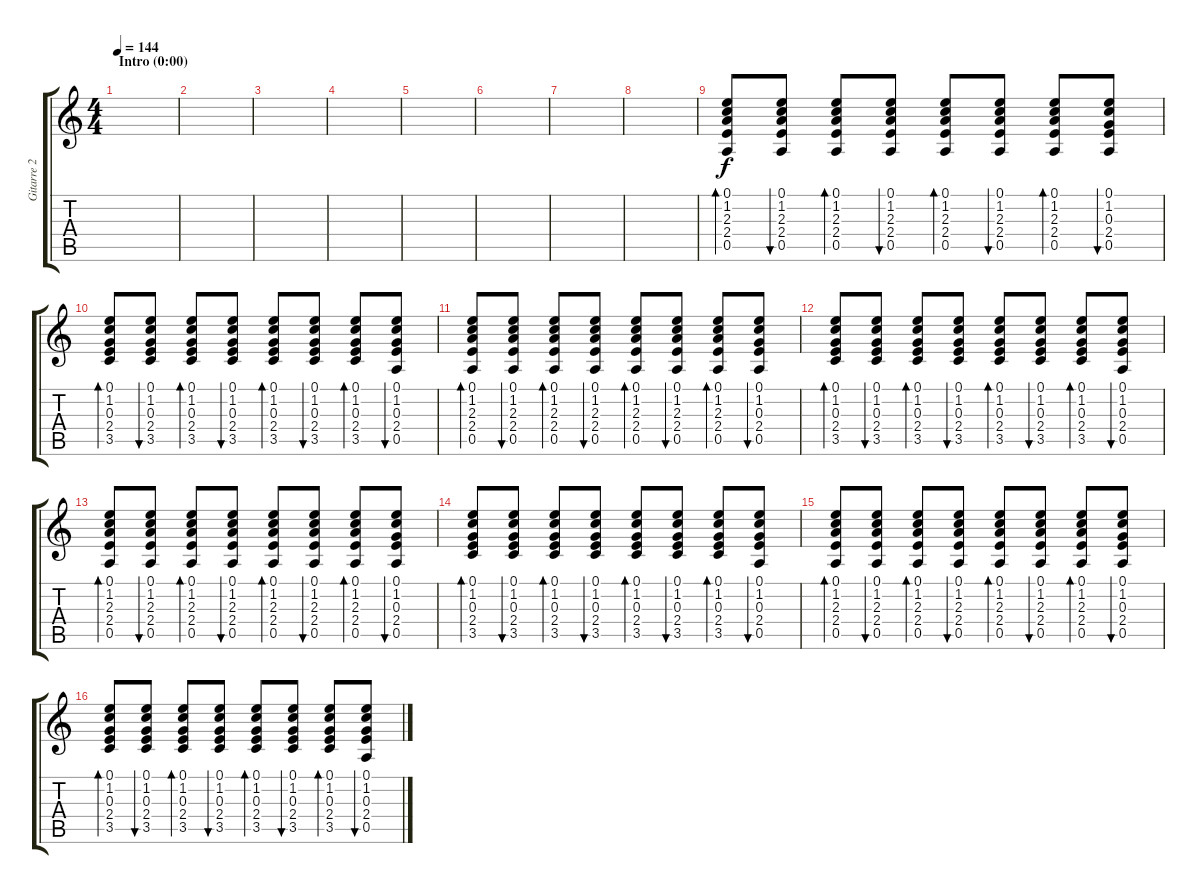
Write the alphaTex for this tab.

\track ("Gitarre 2" "Gitarre 2") {instrument electricguitarjazz}
\staff {score tabs}
\tuning (E4 B3 G3 D3 A2 E2) {hide}
\ts (4 4)
\section ("" "Intro (0:00)")
\tempo 144
\clef g2
\ks c
|
|
|
|
|
|
|
|
(0.1 1.2 2.3 2.4 0.5).8{bd 60} (0.1 1.2 2.3 2.4 0.5).8{bu 60} (0.1 1.2 2.3 2.4 0.5).8{bd 60} (0.1 1.2 2.3 2.4 0.5).8{bu 60} (0.1 1.2 2.3 2.4 0.5).8{bd 60} (0.1 1.2 2.3 2.4 0.5).8{bu 60} (0.1 1.2 2.3 2.4 0.5).8{bd 60} (0.1 1.2 0.3 2.4 0.5).8{bu 60} |
(0.1 1.2 0.3 2.4 3.5).8{bd 60} (0.1 1.2 0.3 2.4 3.5).8{bu 60} (0.1 1.2 0.3 2.4 3.5).8{bd 60} (0.1 1.2 0.3 2.4 3.5).8{bu 60} (0.1 1.2 0.3 2.4 3.5).8{bd 60} (0.1 1.2 0.3 2.4 3.5).8{bu 60} (0.1 1.2 0.3 2.4 3.5).8{bd 60} (0.1 1.2 0.3 2.4 0.5).8{bu 60} |
(0.1 1.2 2.3 2.4 0.5).8{bd 60} (0.1 1.2 2.3 2.4 0.5).8{bu 60} (0.1 1.2 2.3 2.4 0.5).8{bd 60} (0.1 1.2 2.3 2.4 0.5).8{bu 60} (0.1 1.2 2.3 2.4 0.5).8{bd 60} (0.1 1.2 2.3 2.4 0.5).8{bu 60} (0.1 1.2 2.3 2.4 0.5).8{bd 60} (0.1 1.2 0.3 2.4 0.5).8{bu 60} |
(0.1 1.2 0.3 2.4 3.5).8{bd 60} (0.1 1.2 0.3 2.4 3.5).8{bu 60} (0.1 1.2 0.3 2.4 3.5).8{bd 60} (0.1 1.2 0.3 2.4 3.5).8{bu 60} (0.1 1.2 0.3 2.4 3.5).8{bd 60} (0.1 1.2 0.3 2.4 3.5).8{bu 60} (0.1 1.2 0.3 2.4 3.5).8{bd 60} (0.1 1.2 0.3 2.4 0.5).8{bu 60} |
(0.1 1.2 2.3 2.4 0.5).8{bd 60} (0.1 1.2 2.3 2.4 0.5).8{bu 60} (0.1 1.2 2.3 2.4 0.5).8{bd 60} (0.1 1.2 2.3 2.4 0.5).8{bu 60} (0.1 1.2 2.3 2.4 0.5).8{bd 60} (0.1 1.2 2.3 2.4 0.5).8{bu 60} (0.1 1.2 2.3 2.4 0.5).8{bd 60} (0.1 1.2 0.3 2.4 0.5).8{bu 60} |
(0.1 1.2 0.3 2.4 3.5).8{bd 60} (0.1 1.2 0.3 2.4 3.5).8{bu 60} (0.1 1.2 0.3 2.4 3.5).8{bd 60} (0.1 1.2 0.3 2.4 3.5).8{bu 60} (0.1 1.2 0.3 2.4 3.5).8{bd 60} (0.1 1.2 0.3 2.4 3.5).8{bu 60} (0.1 1.2 0.3 2.4 3.5).8{bd 60} (0.1 1.2 0.3 2.4 0.5).8{bu 60} |
(0.1 1.2 2.3 2.4 0.5).8{bd 60} (0.1 1.2 2.3 2.4 0.5).8{bu 60} (0.1 1.2 2.3 2.4 0.5).8{bd 60} (0.1 1.2 2.3 2.4 0.5).8{bu 60} (0.1 1.2 2.3 2.4 0.5).8{bd 60} (0.1 1.2 2.3 2.4 0.5).8{bu 60} (0.1 1.2 2.3 2.4 0.5).8{bd 60} (0.1 1.2 0.3 2.4 0.5).8{bu 60} |
(0.1 1.2 0.3 2.4 3.5).8{bd 60} (0.1 1.2 0.3 2.4 3.5).8{bu 60} (0.1 1.2 0.3 2.4 3.5).8{bd 60} (0.1 1.2 0.3 2.4 3.5).8{bu 60} (0.1 1.2 0.3 2.4 3.5).8{bd 60} (0.1 1.2 0.3 2.4 3.5).8{bu 60} (0.1 1.2 0.3 2.4 3.5).8{bd 60} (0.1 1.2 0.3 2.4 0.5).8{bu 60}
